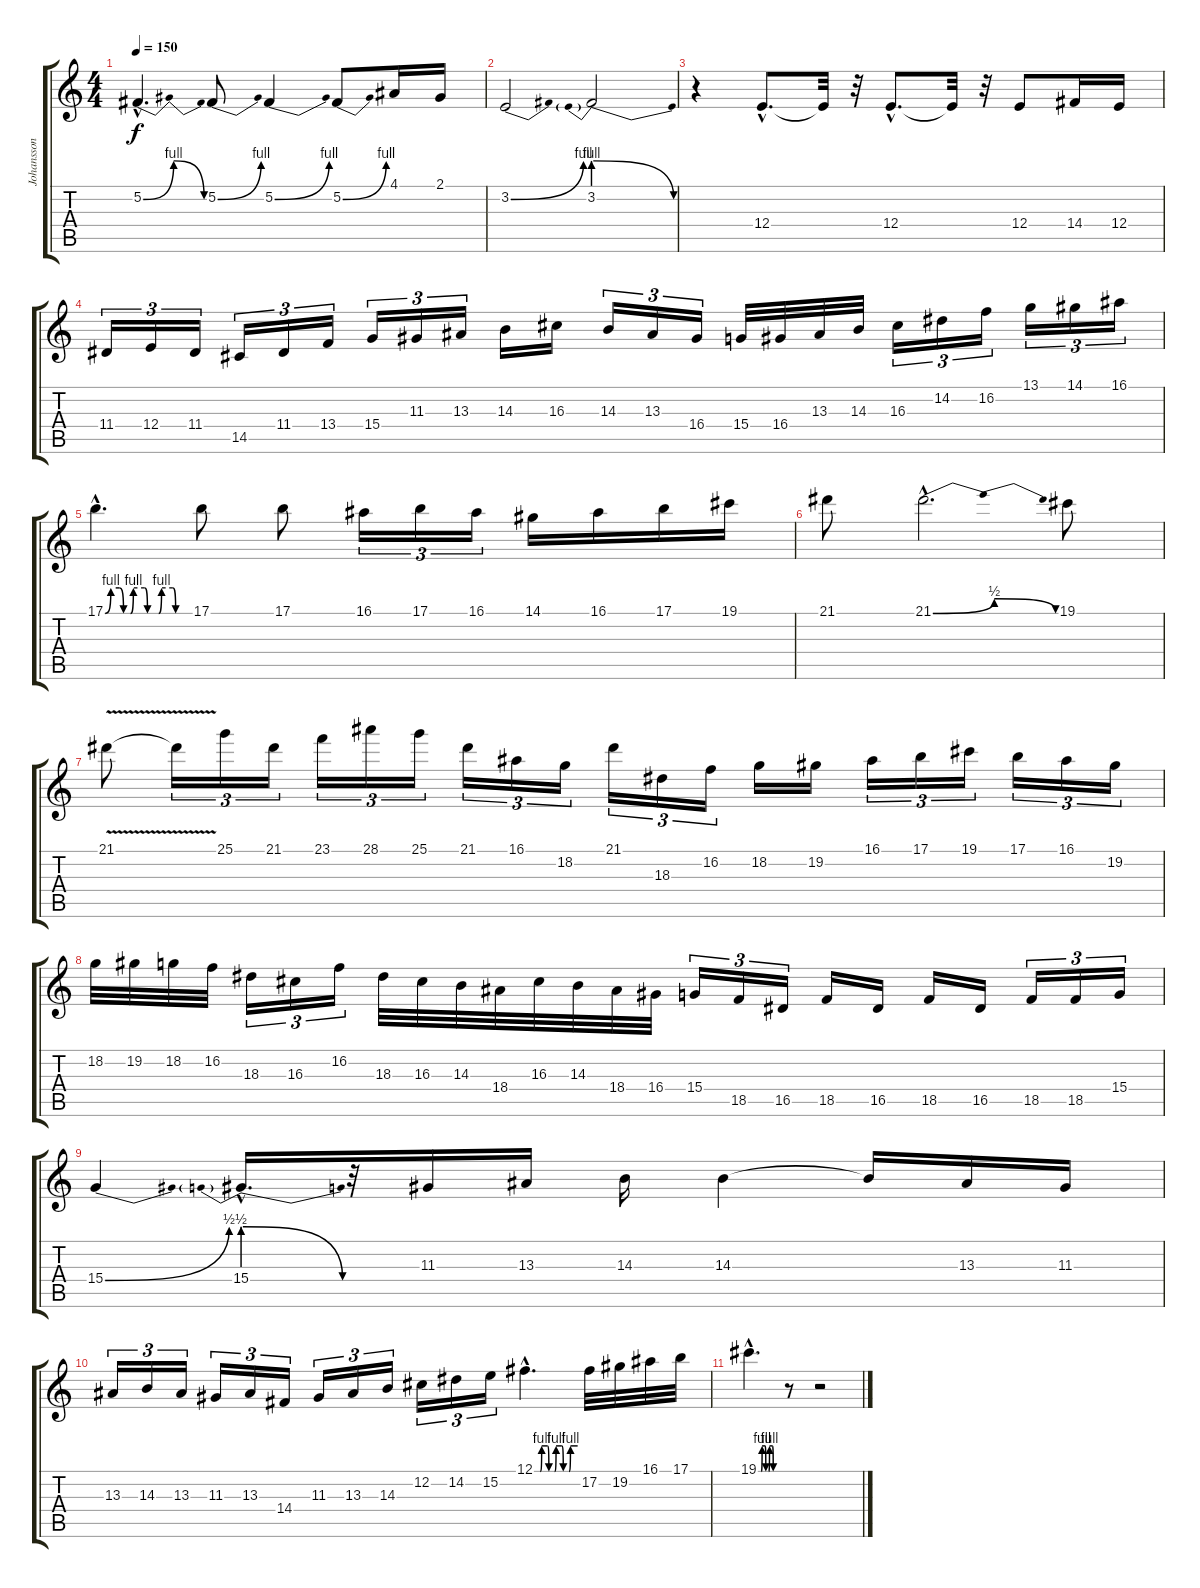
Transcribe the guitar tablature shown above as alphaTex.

\track ("Johansson 2" "Johansson ") {instrument lead1square}
\staff {score tabs}
\tuning (Gb4 Db4 A3 E3 B2 Gb2) {hide}
\ts (4 4)
\tempo 150
\clef g2
\ks c
5.2{be (bendrelease 0 0 15 4 45 4 60 0) hac}.4{d dy f volume 16} 5.2{be (bend 0 0 60 4)}.8 5.2{be (bend 0 0 60 4)}.4 5.2{be (bend 0 0 60 4)}.8 4.1.16 2.1.16 |
3.2{be (bend 0 0 60 4)}.2 3.2{be (prebendrelease 0 4 60 0)}.2 |
r.4 12.4{hac}.8{d} 12.4{t}.32 r.32 12.4{hac}.8{d} 12.4{t}.32 r.32 12.4.8 14.4.16 12.4.16 |
11.4.16{tu (3 2)} 12.4.16{tu (3 2)} 11.4.16{tu (3 2)} 14.5.16{tu (3 2)} 11.4.16{tu (3 2)} 13.4.16{tu (3 2)} 15.4.16{tu (3 2)} 11.3.16{tu (3 2)} 13.3.16{tu (3 2)} 14.3.16 16.3.16 14.3.16{tu (3 2)} 13.3.16{tu (3 2)} 16.4.16{tu (3 2)} 15.4.32 16.4.32 13.3.32 14.3.32 16.3.16{tu (3 2)} 14.2.16{tu (3 2)} 16.2.16{tu (3 2)} 13.1.16{tu (3 2)} 14.1.16{tu (3 2)} 16.1.16{tu (3 2)} |
17.1{be (custom 0 0 4 4 10 4 13 0 18 0 20 4 28 4 30 0 38 0 40 4 48 4 50 0 60 0) hac}.4{d} 17.1.8 17.1.8 16.1.16{tu (3 2)} 17.1.16{tu (3 2)} 16.1.16{tu (3 2)} 14.1.16 16.1.16 17.1.16 19.1.16 |
21.1.8 21.1{be (bendrelease 0 0 12 2 48 2 60 0) hac}.2{d} 19.1.8 |
21.1{v}.8 21.1{t}.16{tu (3 2)} 25.1.16{tu (3 2)} 21.1.16{tu (3 2)} 23.1.16{tu (3 2)} 28.1.16{tu (3 2)} 25.1.16{tu (3 2)} 21.1.16{tu (3 2)} 16.1.16{tu (3 2)} 18.2.16{tu (3 2)} 21.1.16{tu (3 2)} 18.3.16{tu (3 2)} 16.2.16{tu (3 2)} 18.2.16 19.2.16 16.1.16{tu (3 2)} 17.1.16{tu (3 2)} 19.1.16{tu (3 2)} 17.1.16{tu (3 2)} 16.1.16{tu (3 2)} 19.2.16{tu (3 2)} |
18.2.32 19.2.32 18.2.32 16.2.32 18.3.16{tu (3 2)} 16.3.16{tu (3 2)} 16.2.16{tu (3 2)} 18.3.32 16.3.32 14.3.32 18.4.32 16.3.32 14.3.32 18.4.32 16.4.32 15.4.16{tu (3 2)} 18.5.16{tu (3 2)} 16.5.16{tu (3 2)} 18.5.16 16.5.16 18.5.16 16.5.16 18.5.16{tu (3 2)} 18.5.16{tu (3 2)} 15.4.16{tu (3 2)} |
15.4{be (bend 0 0 60 2)}.4 15.4{be (prebendrelease 0 2 60 0) hac}.16{d} r.32 11.3.16 13.3.16 14.3.16 14.3.4 14.3{t}.16 13.3.16 11.3.16 |
13.3.16{tu (3 2)} 14.3.16{tu (3 2)} 13.3.16{tu (3 2)} 11.3.16{tu (3 2)} 13.3.16{tu (3 2)} 14.4.16{tu (3 2)} 11.3.16{tu (3 2)} 13.3.16{tu (3 2)} 14.3.16{tu (3 2)} 12.2.16{tu (3 2)} 14.2.16{tu (3 2)} 15.2.16{tu (3 2)} 12.1{be (custom 0 0 8 0 10 4 18 4 20 0 28 0 30 4 38 4 40 0 48 0 50 4 60 4) hac}.4{d} 17.2.32 19.2.32 16.1.32 17.1.32 |
19.1{be (custom 0 0 8 0 10 4 18 4 20 0 28 0 30 4 38 4 40 0 60 0) hac}.4{d} r.8 r.2
